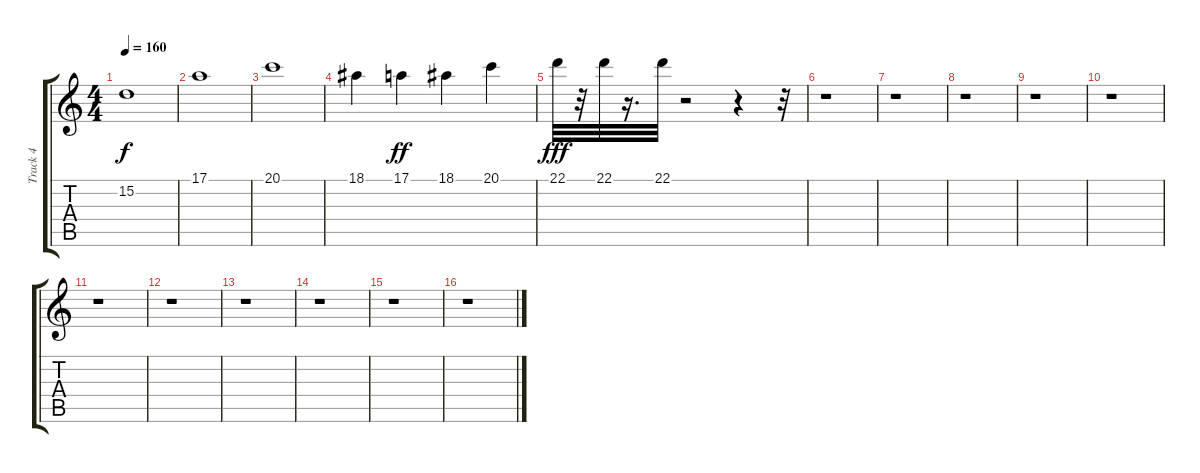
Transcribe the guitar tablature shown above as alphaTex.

\track ("Track 4" "Track 4") {instrument stringensemble1}
\staff {score tabs}
\tuning (E4 B3 G3 D3 A2 E2) {hide}
\ts (4 4)
\tempo 160
\clef g2
\ks c
15.2.1{dy f} |
17.1.1 |
20.1.1 |
18.1.4 17.1.4{dy ff} 18.1.4 20.1.4 |
22.1.32{dy fff} r.32 22.1.32 r.16{d} 22.1.32 r.2 r.4 r.32 |
r.1 |
r.1 |
r.1 |
r.1 |
r.1 |
r.1 |
r.1 |
r.1 |
r.1 |
r.1 |
r.1
